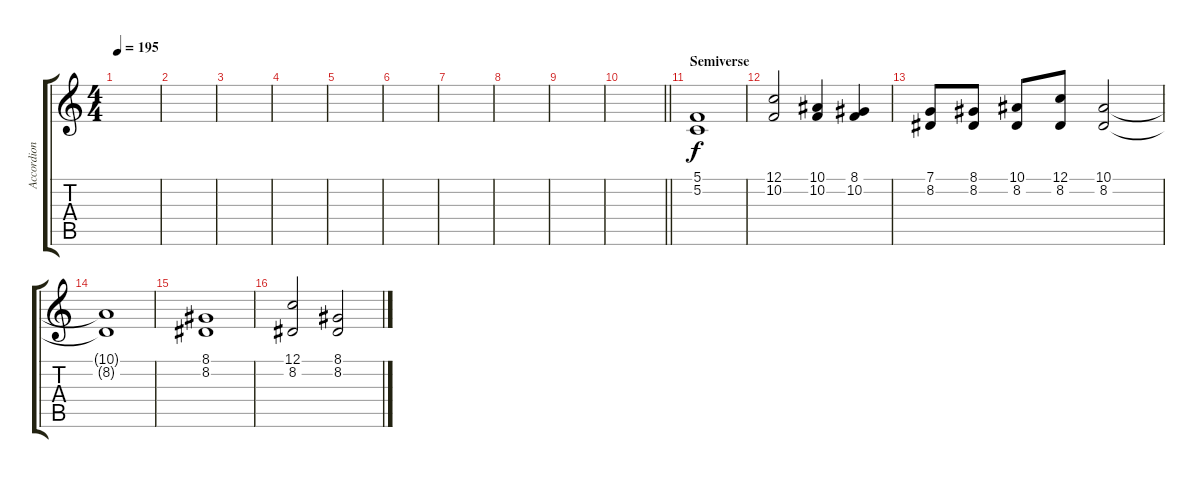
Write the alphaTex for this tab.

\track ("Accordion" "Accordion") {instrument accordion}
\staff {score tabs}
\tuning (C4 G3 Eb3 Bb2 F2 C2) {hide}
\ts (4 4)
\tempo 195
\clef g2
\ks c
|
|
|
|
|
|
|
|
|
\barLineRight lightlight
|
\section ("" "Semiverse")
(5.1 5.2).1 |
(12.1 10.2).2 (10.1 10.2).4 (8.1 10.2).4 |
(7.1 8.2).8 (8.1 8.2).8 (10.1 8.2).8 (12.1 8.2).8 (10.1 8.2).2 |
(10.1{t} 8.2{t}).1 |
(8.1 8.2).1 |
(12.1 8.2).2 (8.1 8.2).2
